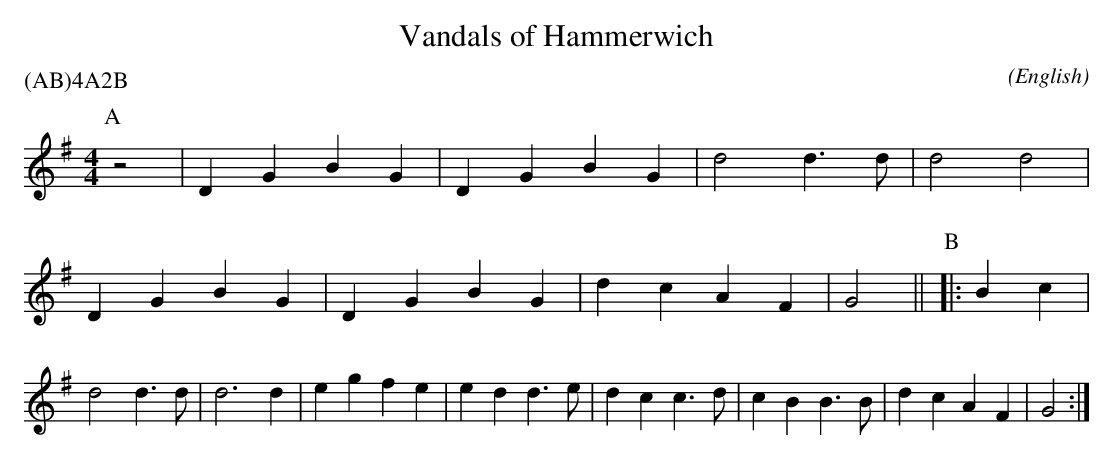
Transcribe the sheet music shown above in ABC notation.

X:1
T:Vandals of Hammerwich
M:4/4
C:
O:English
P:(AB)4A2B
K:G
P:A
z4    | D2 G2 B2 G2 | D2 G2 B2 G2 | d4    d3 d  | d4       \
d4    | D2 G2 B2 G2 | D2 G2 B2 G2 | d2 c2 A2 F2 | G4       ||\
P:B
|: B2 c2 | d4    d3 d  | d6       d2 | e2 g2 f2 e2 | e2 d2 d3 \
e | d2 c2 c3 d  | c2 B2 B3 B  | d2 c2 A2 F2 | G4       :|
